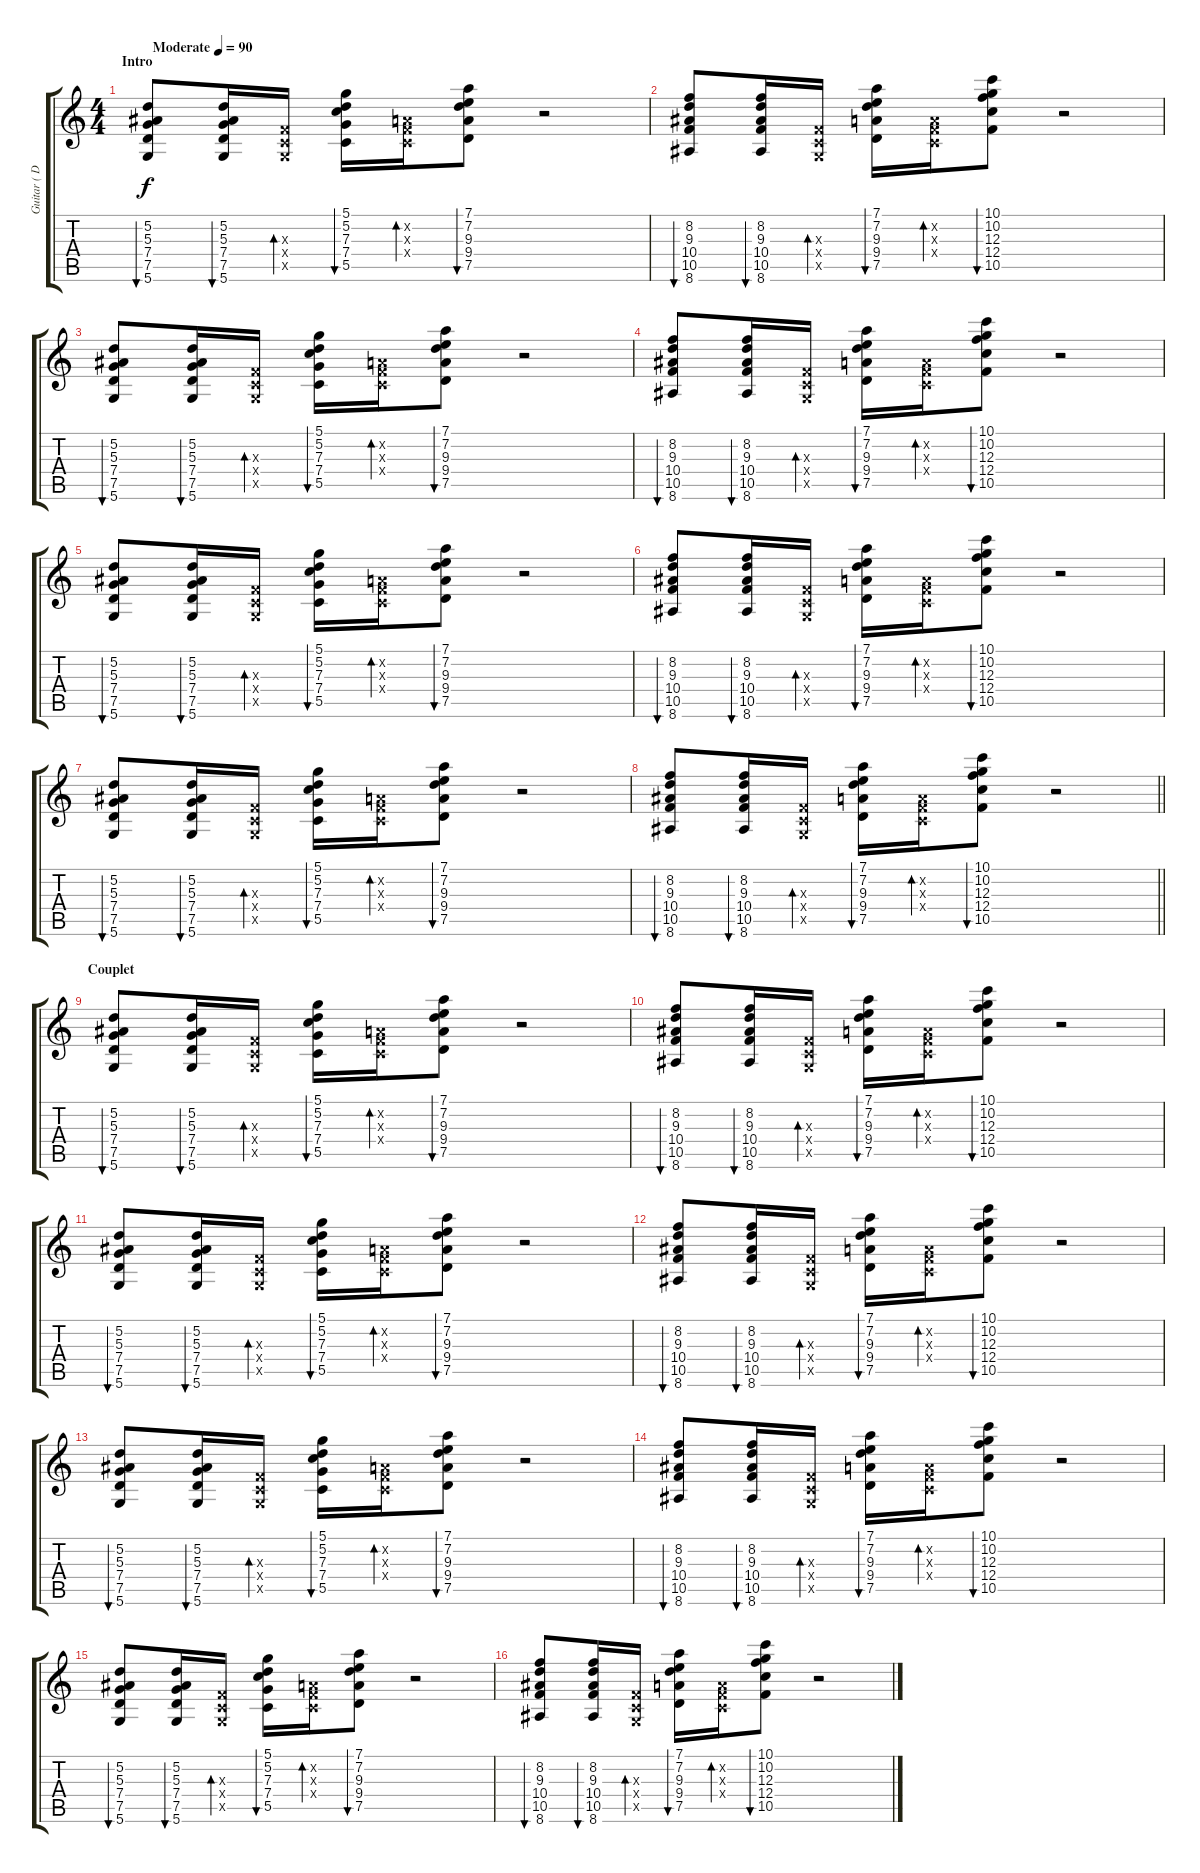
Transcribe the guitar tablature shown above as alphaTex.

\track ("Guitar ( DGCFAD )" "Guitar ( D") {instrument electricguitarclean}
\staff {score tabs}
\tuning (D4 A3 F3 C3 G2 D2) {hide}
\ts (4 4)
\section ("" "Intro")
\tempo (90 "Moderate")
\clef g2
\ks c
(5.2 5.3 7.4 7.5 5.6).8{bu 60 dy f instrument electricguitarclean} (5.2 5.3 7.4 7.5 5.6).16{bu 60} (0.3{x} 0.4{x} 0.5{x}).16{bd 60} (5.1 5.2 7.3 7.4 5.5).16{bu 60} (0.2{x} 0.3{x} 0.4{x}).16{bd 60} (7.1 7.2 9.3 9.4 7.5).8{bu 60} r.2 |
(8.2 9.3 10.4 10.5 8.6).8{bu 60} (8.2 9.3 10.4 10.5 8.6).16{bu 60} (0.3{x} 0.4{x} 0.5{x}).16{bd 60} (7.1 7.2 9.3 9.4 7.5).16{bu 60} (0.2{x} 0.3{x} 0.4{x}).16{bd 60} (10.1 10.2 12.3 12.4 10.5).8{bu 60} r.2 |
(5.2 5.3 7.4 7.5 5.6).8{bu 60} (5.2 5.3 7.4 7.5 5.6).16{bu 60} (0.3{x} 0.4{x} 0.5{x}).16{bd 60} (5.1 5.2 7.3 7.4 5.5).16{bu 60} (0.2{x} 0.3{x} 0.4{x}).16{bd 60} (7.1 7.2 9.3 9.4 7.5).8{bu 60} r.2 |
(8.2 9.3 10.4 10.5 8.6).8{bu 60} (8.2 9.3 10.4 10.5 8.6).16{bu 60} (0.3{x} 0.4{x} 0.5{x}).16{bd 60} (7.1 7.2 9.3 9.4 7.5).16{bu 60} (0.2{x} 0.3{x} 0.4{x}).16{bd 60} (10.1 10.2 12.3 12.4 10.5).8{bu 60} r.2 |
(5.2 5.3 7.4 7.5 5.6).8{bu 60} (5.2 5.3 7.4 7.5 5.6).16{bu 60} (0.3{x} 0.4{x} 0.5{x}).16{bd 60} (5.1 5.2 7.3 7.4 5.5).16{bu 60} (0.2{x} 0.3{x} 0.4{x}).16{bd 60} (7.1 7.2 9.3 9.4 7.5).8{bu 60} r.2 |
(8.2 9.3 10.4 10.5 8.6).8{bu 60} (8.2 9.3 10.4 10.5 8.6).16{bu 60} (0.3{x} 0.4{x} 0.5{x}).16{bd 60} (7.1 7.2 9.3 9.4 7.5).16{bu 60} (0.2{x} 0.3{x} 0.4{x}).16{bd 60} (10.1 10.2 12.3 12.4 10.5).8{bu 60} r.2 |
(5.2 5.3 7.4 7.5 5.6).8{bu 60} (5.2 5.3 7.4 7.5 5.6).16{bu 60} (0.3{x} 0.4{x} 0.5{x}).16{bd 60} (5.1 5.2 7.3 7.4 5.5).16{bu 60} (0.2{x} 0.3{x} 0.4{x}).16{bd 60} (7.1 7.2 9.3 9.4 7.5).8{bu 60} r.2 |
\barLineRight lightlight
(8.2 9.3 10.4 10.5 8.6).8{bu 60} (8.2 9.3 10.4 10.5 8.6).16{bu 60} (0.3{x} 0.4{x} 0.5{x}).16{bd 60} (7.1 7.2 9.3 9.4 7.5).16{bu 60} (0.2{x} 0.3{x} 0.4{x}).16{bd 60} (10.1 10.2 12.3 12.4 10.5).8{bu 60} r.2 |
\section ("" "Couplet")
(5.2 5.3 7.4 7.5 5.6).8{bu 60} (5.2 5.3 7.4 7.5 5.6).16{bu 60} (0.3{x} 0.4{x} 0.5{x}).16{bd 60} (5.1 5.2 7.3 7.4 5.5).16{bu 60} (0.2{x} 0.3{x} 0.4{x}).16{bd 60} (7.1 7.2 9.3 9.4 7.5).8{bu 60} r.2 |
(8.2 9.3 10.4 10.5 8.6).8{bu 60} (8.2 9.3 10.4 10.5 8.6).16{bu 60} (0.3{x} 0.4{x} 0.5{x}).16{bd 60} (7.1 7.2 9.3 9.4 7.5).16{bu 60} (0.2{x} 0.3{x} 0.4{x}).16{bd 60} (10.1 10.2 12.3 12.4 10.5).8{bu 60} r.2 |
(5.2 5.3 7.4 7.5 5.6).8{bu 60} (5.2 5.3 7.4 7.5 5.6).16{bu 60} (0.3{x} 0.4{x} 0.5{x}).16{bd 60} (5.1 5.2 7.3 7.4 5.5).16{bu 60} (0.2{x} 0.3{x} 0.4{x}).16{bd 60} (7.1 7.2 9.3 9.4 7.5).8{bu 60} r.2 |
(8.2 9.3 10.4 10.5 8.6).8{bu 60} (8.2 9.3 10.4 10.5 8.6).16{bu 60} (0.3{x} 0.4{x} 0.5{x}).16{bd 60} (7.1 7.2 9.3 9.4 7.5).16{bu 60} (0.2{x} 0.3{x} 0.4{x}).16{bd 60} (10.1 10.2 12.3 12.4 10.5).8{bu 60} r.2 |
(5.2 5.3 7.4 7.5 5.6).8{bu 60} (5.2 5.3 7.4 7.5 5.6).16{bu 60} (0.3{x} 0.4{x} 0.5{x}).16{bd 60} (5.1 5.2 7.3 7.4 5.5).16{bu 60} (0.2{x} 0.3{x} 0.4{x}).16{bd 60} (7.1 7.2 9.3 9.4 7.5).8{bu 60} r.2 |
(8.2 9.3 10.4 10.5 8.6).8{bu 60} (8.2 9.3 10.4 10.5 8.6).16{bu 60} (0.3{x} 0.4{x} 0.5{x}).16{bd 60} (7.1 7.2 9.3 9.4 7.5).16{bu 60} (0.2{x} 0.3{x} 0.4{x}).16{bd 60} (10.1 10.2 12.3 12.4 10.5).8{bu 60} r.2 |
(5.2 5.3 7.4 7.5 5.6).8{bu 60} (5.2 5.3 7.4 7.5 5.6).16{bu 60} (0.3{x} 0.4{x} 0.5{x}).16{bd 60} (5.1 5.2 7.3 7.4 5.5).16{bu 60} (0.2{x} 0.3{x} 0.4{x}).16{bd 60} (7.1 7.2 9.3 9.4 7.5).8{bu 60} r.2 |
(8.2 9.3 10.4 10.5 8.6).8{bu 60} (8.2 9.3 10.4 10.5 8.6).16{bu 60} (0.3{x} 0.4{x} 0.5{x}).16{bd 60} (7.1 7.2 9.3 9.4 7.5).16{bu 60} (0.2{x} 0.3{x} 0.4{x}).16{bd 60} (10.1 10.2 12.3 12.4 10.5).8{bu 60} r.2
